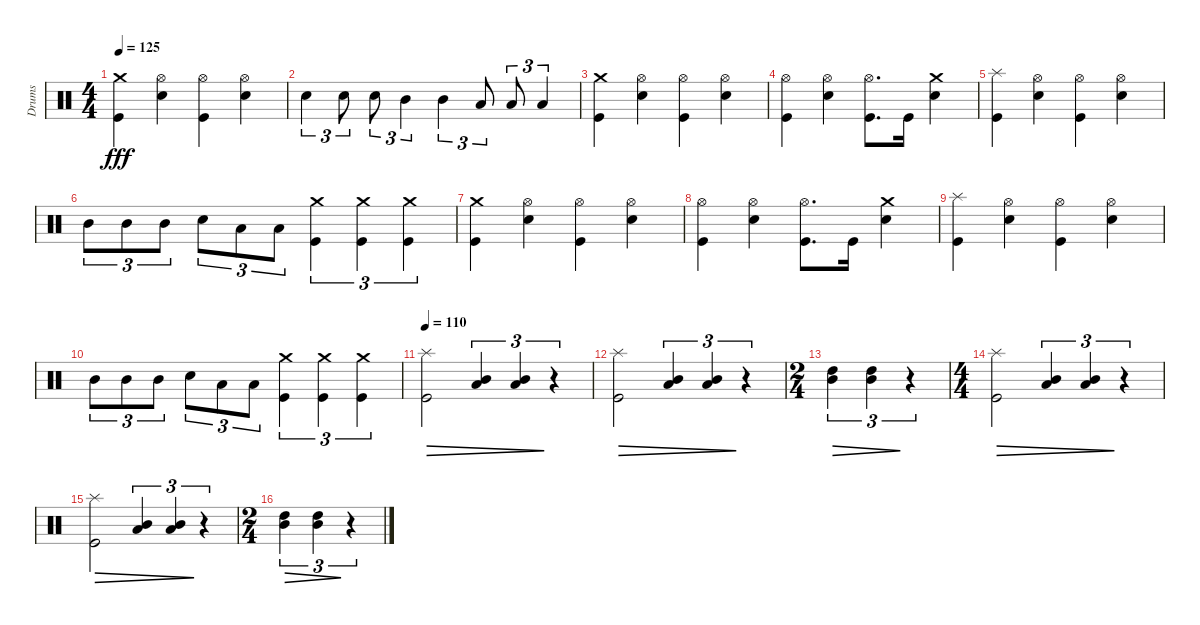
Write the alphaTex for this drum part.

\track ("Lars Urlich" "Drums") {instrument percussion}
\staff {score}
\articulation defaults
\ts (4 4)
\tempo 125
\clef neutral
\ks c
("Crash medium (hit)" "Kick (hit)").4{dy fff} ("Hi-Hat (open)" "Snare (hit) 2").4 ("Hi-Hat (open)" "Kick (hit)").4 ("Hi-Hat (open)" "Snare (hit) 2").4 |
"Snare (hit) 2".4{tu (3 2)} "Snare (hit) 2".8{tu (3 2)} "Snare (hit) 2".8{tu (3 2)} "Mid Tom (hit)".4{tu (3 2)} "Mid Tom (hit)".4{tu (3 2)} "Low Tom (hit)".8{tu (3 2)} "Low Tom (hit)".8{tu (3 2)} "Low Tom (hit)".4{tu (3 2)} |
("Crash medium (hit)" "Kick (hit)").4 ("Hi-Hat (open)" "Snare (hit) 2").4 ("Hi-Hat (open)" "Kick (hit)").4 ("Hi-Hat (open)" "Snare (hit) 2").4 |
("Hi-Hat (open)" "Kick (hit)").4 ("Hi-Hat (open)" "Snare (hit) 2").4 ("Hi-Hat (open)" "Kick (hit)").8{d} "Kick (hit)".16 ("Crash medium (hit)" "Snare (hit) 2").4 |
("Splash (hit)" "Kick (hit)").4 ("Hi-Hat (open)" "Snare (hit) 2").4 ("Hi-Hat (open)" "Kick (hit)").4 ("Hi-Hat (open)" "Snare (hit) 2").4 |
"Mid Tom (hit)".8{tu (3 2)} "Mid Tom (hit)".8{tu (3 2)} "Mid Tom (hit)".8{tu (3 2)} "Snare (hit) 2".8{tu (3 2)} "Low Tom (hit)".8{tu (3 2)} "Low Tom (hit)".8{tu (3 2)} ("Crash medium (hit)" "Kick (hit)").4{tu (3 2)} ("Crash medium (hit)" "Kick (hit)").4{tu (3 2)} ("Crash medium (hit)" "Kick (hit)").4{tu (3 2)} |
("Crash medium (hit)" "Kick (hit)").4 ("Hi-Hat (open)" "Snare (hit) 2").4 ("Hi-Hat (open)" "Kick (hit)").4 ("Hi-Hat (open)" "Snare (hit) 2").4 |
("Hi-Hat (open)" "Kick (hit)").4 ("Hi-Hat (open)" "Snare (hit) 2").4 ("Hi-Hat (open)" "Kick (hit)").8{d} "Kick (hit)".16 ("Crash medium (hit)" "Snare (hit) 2").4 |
("Splash (hit)" "Kick (hit)").4 ("Hi-Hat (open)" "Snare (hit) 2").4 ("Hi-Hat (open)" "Kick (hit)").4 ("Hi-Hat (open)" "Snare (hit) 2").4 |
"Mid Tom (hit)".8{tu (3 2)} "Mid Tom (hit)".8{tu (3 2)} "Mid Tom (hit)".8{tu (3 2)} "Snare (hit) 2".8{tu (3 2)} "Low Tom (hit)".8{tu (3 2)} "Low Tom (hit)".8{tu (3 2)} ("Crash medium (hit)" "Kick (hit)").4{tu (3 2)} ("Crash medium (hit)" "Kick (hit)").4{tu (3 2)} ("Crash medium (hit)" "Kick (hit)").4{tu (3 2)} |
\tempo 110
("Splash (hit)" "Kick (hit)").2{dec} ("Mid Tom (hit)" "Low Tom (hit)").4{tu (3 2) dec} ("Mid Tom (hit)" "Low Tom (hit)").4{tu (3 2) dec} r.4{tu (3 2)} |
("Splash (hit)" "Kick (hit)").2{dec} ("Mid Tom (hit)" "Low Tom (hit)").4{tu (3 2) dec} ("Mid Tom (hit)" "Low Tom (hit)").4{tu (3 2) dec} r.4{tu (3 2)} |
\ts (2 4)
("High Tom (hit)" "Mid Tom (hit)").4{tu (3 2) dec} ("High Tom (hit)" "Mid Tom (hit)").4{tu (3 2) dec} r.4{tu (3 2)} |
\ts (4 4)
("Splash (hit)" "Kick (hit)").2{dec} ("Mid Tom (hit)" "Low Tom (hit)").4{tu (3 2) dec} ("Mid Tom (hit)" "Low Tom (hit)").4{tu (3 2) dec} r.4{tu (3 2)} |
("Splash (hit)" "Kick (hit)").2{dec} ("Mid Tom (hit)" "Low Tom (hit)").4{tu (3 2) dec} ("Mid Tom (hit)" "Low Tom (hit)").4{tu (3 2) dec} r.4{tu (3 2)} |
\ts (2 4)
("High Tom (hit)" "Mid Tom (hit)").4{tu (3 2) dec} ("High Tom (hit)" "Mid Tom (hit)").4{tu (3 2) dec} r.4{tu (3 2)}
